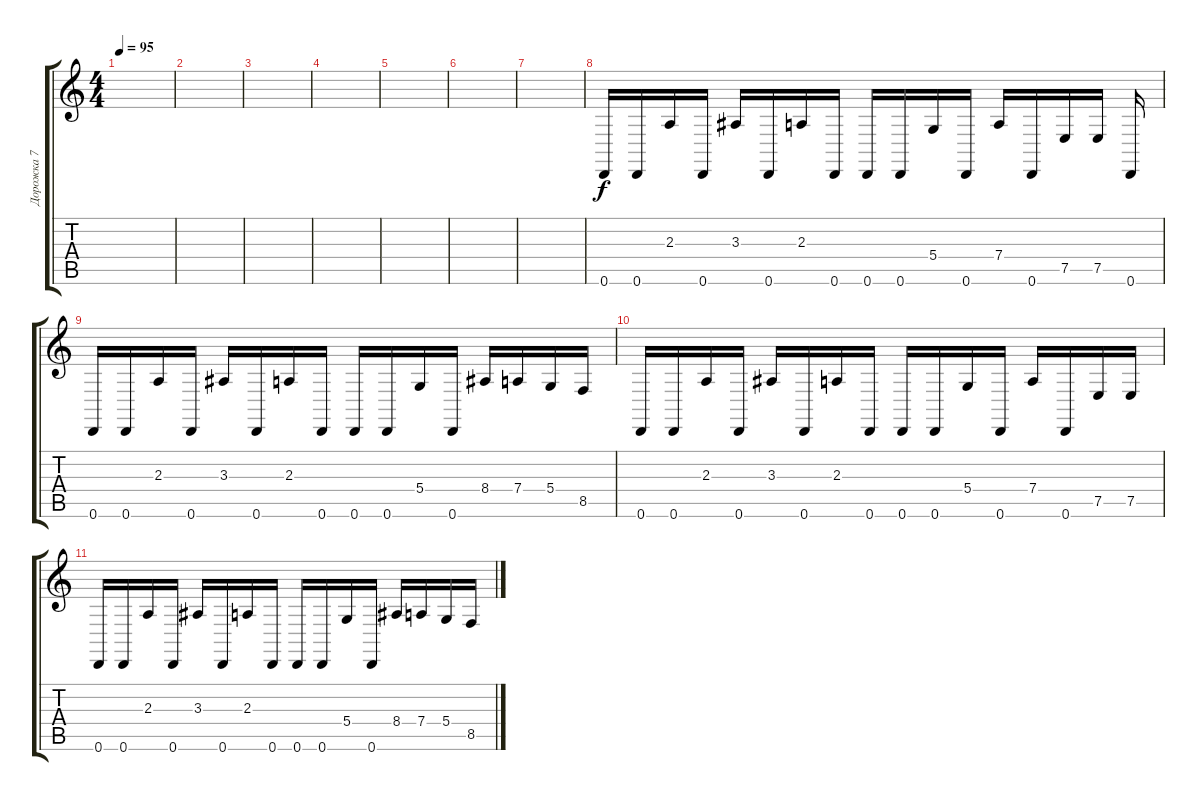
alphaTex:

\track ("Дорожка 7" "Дорожка 7") {instrument lead2sawtooth}
\staff {score tabs}
\tuning (E4 B3 G3 D3 A2 D2) {hide}
\ts (4 4)
\tempo 95
\clef g2
\ks c
|
|
|
|
|
|
|
0.6.16 0.6.16 2.3.16 0.6.16 3.3.16 0.6.16 2.3.16 0.6.16 0.6.16 0.6.16 5.4.16 0.6.16 7.4.16 0.6.16 7.5.16 7.5.16 0.6.16 |
0.6.16 0.6.16 2.3.16 0.6.16 3.3.16 0.6.16 2.3.16 0.6.16 0.6.16 0.6.16 5.4.16 0.6.16 8.4.16 7.4.16 5.4.16 8.5.16 |
0.6.16 0.6.16 2.3.16 0.6.16 3.3.16 0.6.16 2.3.16 0.6.16 0.6.16 0.6.16 5.4.16 0.6.16 7.4.16 0.6.16 7.5.16 7.5.16 |
0.6.16 0.6.16 2.3.16 0.6.16 3.3.16 0.6.16 2.3.16 0.6.16 0.6.16 0.6.16 5.4.16 0.6.16 8.4.16 7.4.16 5.4.16 8.5.16
